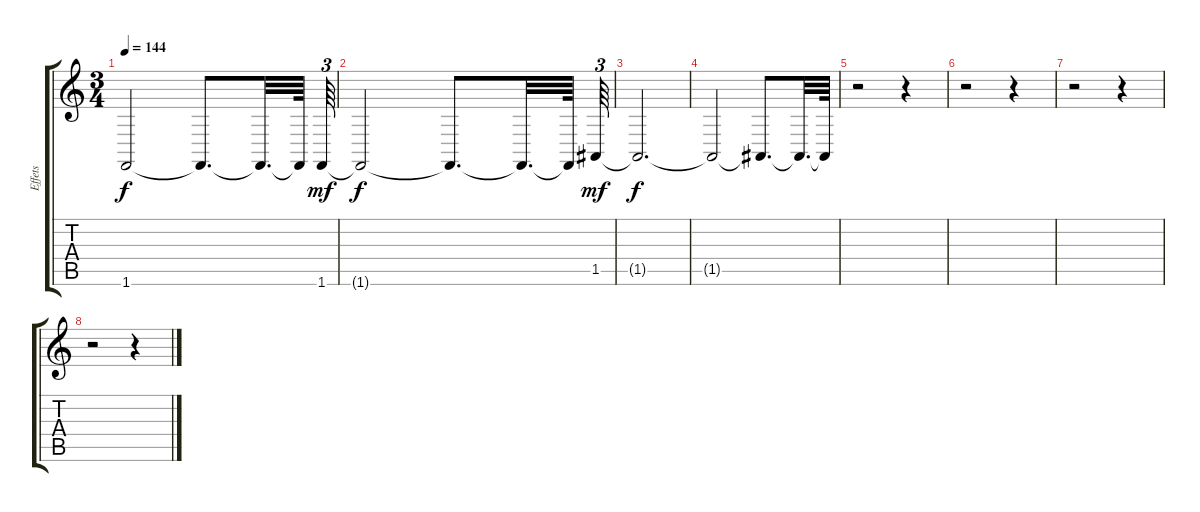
\track ("Effets" "Effets") {instrument fx3crystal}
\staff {score tabs}
\tuning (E4 B3 G3 D3 A2 E2) {hide}
\ts (3 4)
\tempo 144
\clef g2
\ks c
1.6{t}.2{dy f} 1.6{t}.8{d} 1.6{t}.32{d} 1.6{t}.64 1.6.64{tu (3 2) dy mf} |
1.6{t}.2{dy f} 1.6{t}.8{d} 1.6{t}.32{d} 1.6{t}.64 1.5.64{tu (3 2) dy mf} |
1.5{t}.2{d dy f} |
1.5{t}.2 1.5{t}.8{d} 1.5{t}.32{d} 1.5{t}.64 |
r.2 r.4 |
r.2 r.4 |
r.2 r.4 |
r.2 r.4
